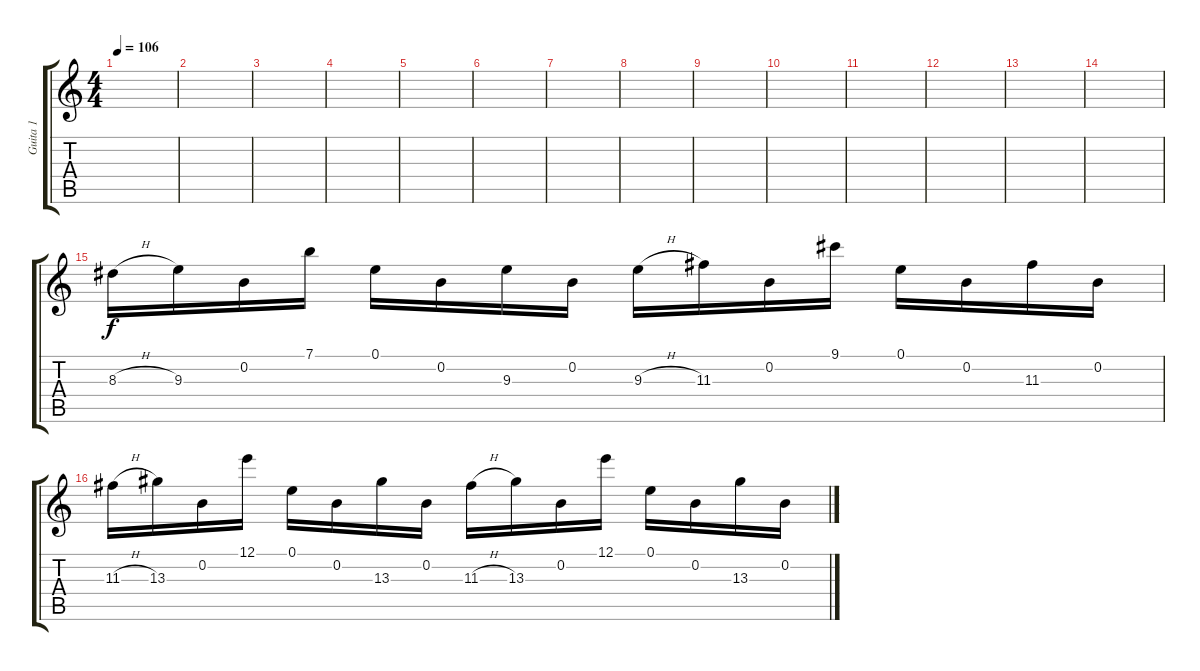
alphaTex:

\track ("Guita 1" "Guita 1") {instrument electricguitarclean}
\staff {score tabs}
\tuning (E4 B3 G3 D3 A2 E2) {hide}
\ts (4 4)
\tempo 106
\clef g2
\ks c
|
|
|
|
|
|
|
|
|
|
|
|
|
|
8.3{h}.16 9.3.16 0.2.16 7.1.16 0.1.16 0.2.16 9.3.16 0.2.16 9.3{h}.16 11.3.16 0.2.16 9.1.16 0.1.16 0.2.16 11.3.16 0.2.16 |
11.3{h}.16 13.3.16 0.2.16 12.1.16 0.1.16 0.2.16 13.3.16 0.2.16 11.3{h}.16 13.3.16 0.2.16 12.1.16 0.1.16 0.2.16 13.3.16 0.2.16
